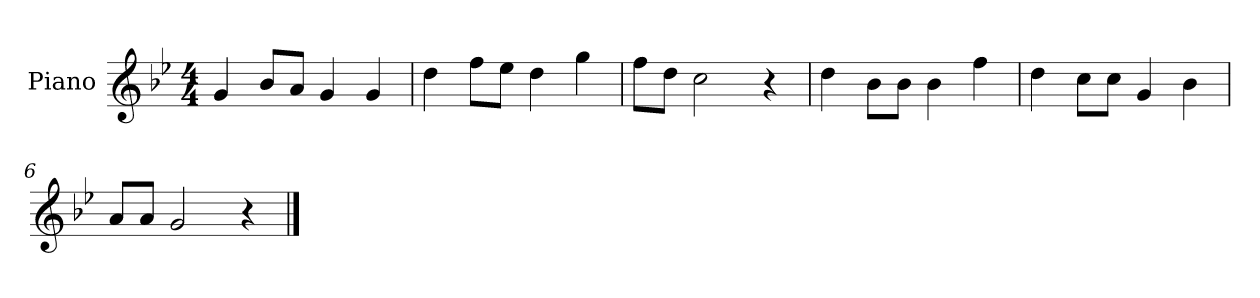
**kern
*part1
*staff1
*I"Piano
*I'P-no
*clefG2
*k[b-e-]
*M4/4
*MM90
=1
4g/
8b-/L
8a/J
4g/
4g/
=2
4dd\
8ff\L
8ee-\J
4dd\
4gg\
=3
8ff\L
8dd\J
2cc\
4r
=4
4dd\
8b-\L
8b-\J
4b-\
4ff\
=5
4dd\
8cc\L
8cc\J
4g/
4b-\
=6
8a/L
8a/J
2g/
4r
==
*-
